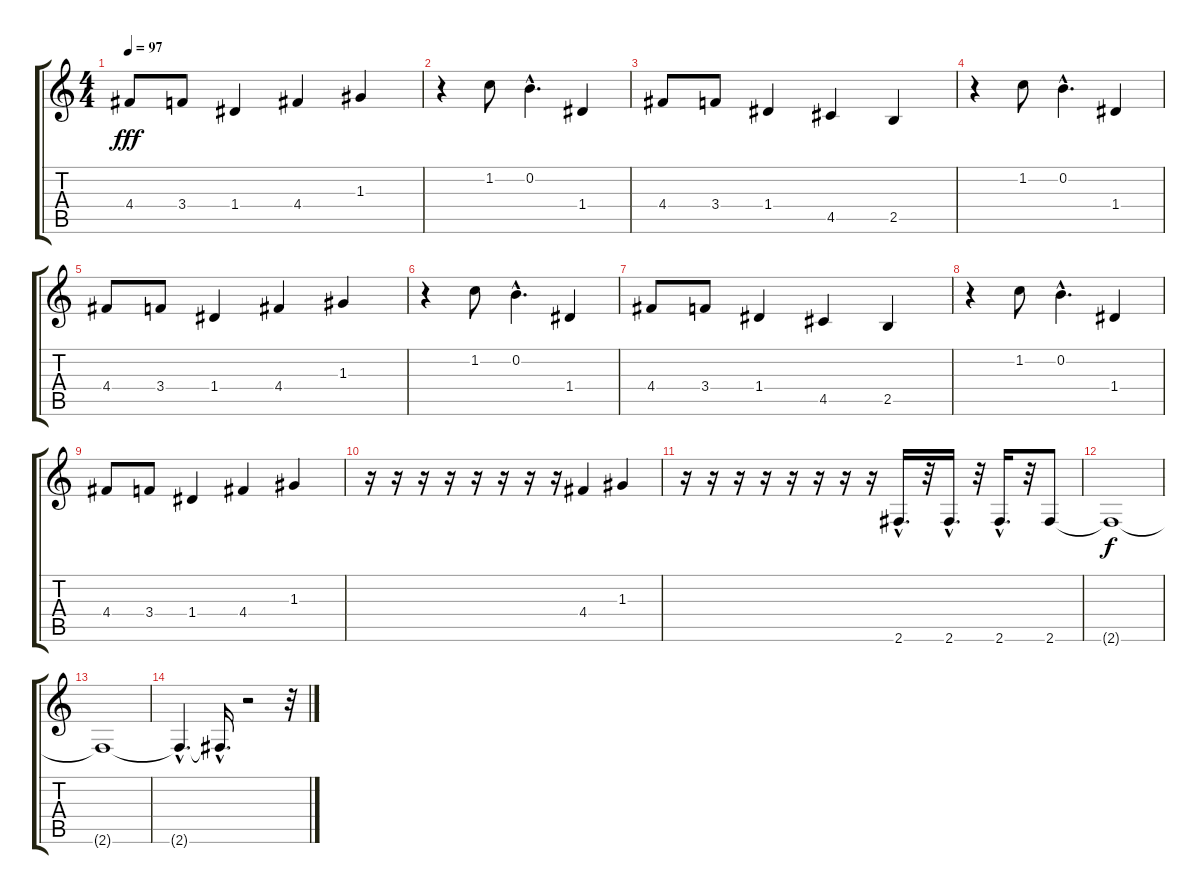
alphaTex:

\track ("              \\ Medium Rhythm Guitar" "          ") {instrument distortionguitar}
\staff {score tabs}
\tuning (E4 B3 G3 D3 A2 E2) {hide}
\ts (4 4)
\tempo 97
\clef g2
\ks c
4.4.8{dy fff} 3.4.8 1.4.4 4.4.4 1.3.4 |
r.4 1.2.8 0.2{hac}.4{d} 1.4.4 |
4.4.8 3.4.8 1.4.4 4.5.4 2.5.4 |
r.4 1.2.8 0.2{hac}.4{d} 1.4.4 |
4.4.8 3.4.8 1.4.4 4.4.4 1.3.4 |
r.4 1.2.8 0.2{hac}.4{d} 1.4.4 |
4.4.8 3.4.8 1.4.4 4.5.4 2.5.4 |
r.4 1.2.8 0.2{hac}.4{d} 1.4.4 |
4.4.8 3.4.8 1.4.4 4.4.4 1.3.4 |
r.16 r.16 r.16 r.16 r.16 r.16 r.16 r.16 4.4.4 1.3.4 |
r.16 r.16 r.16 r.16 r.16 r.16 r.16 r.16 2.6{hac}.16{d} r.32 2.6{hac}.16{d} r.32 2.6{hac}.16{d} r.32 2.6.8 |
2.6{t}.1{dy f} |
2.6{t}.1 |
2.6{hac t}.4{d} 2.6{hac t}.16{d} r.2 r.32
